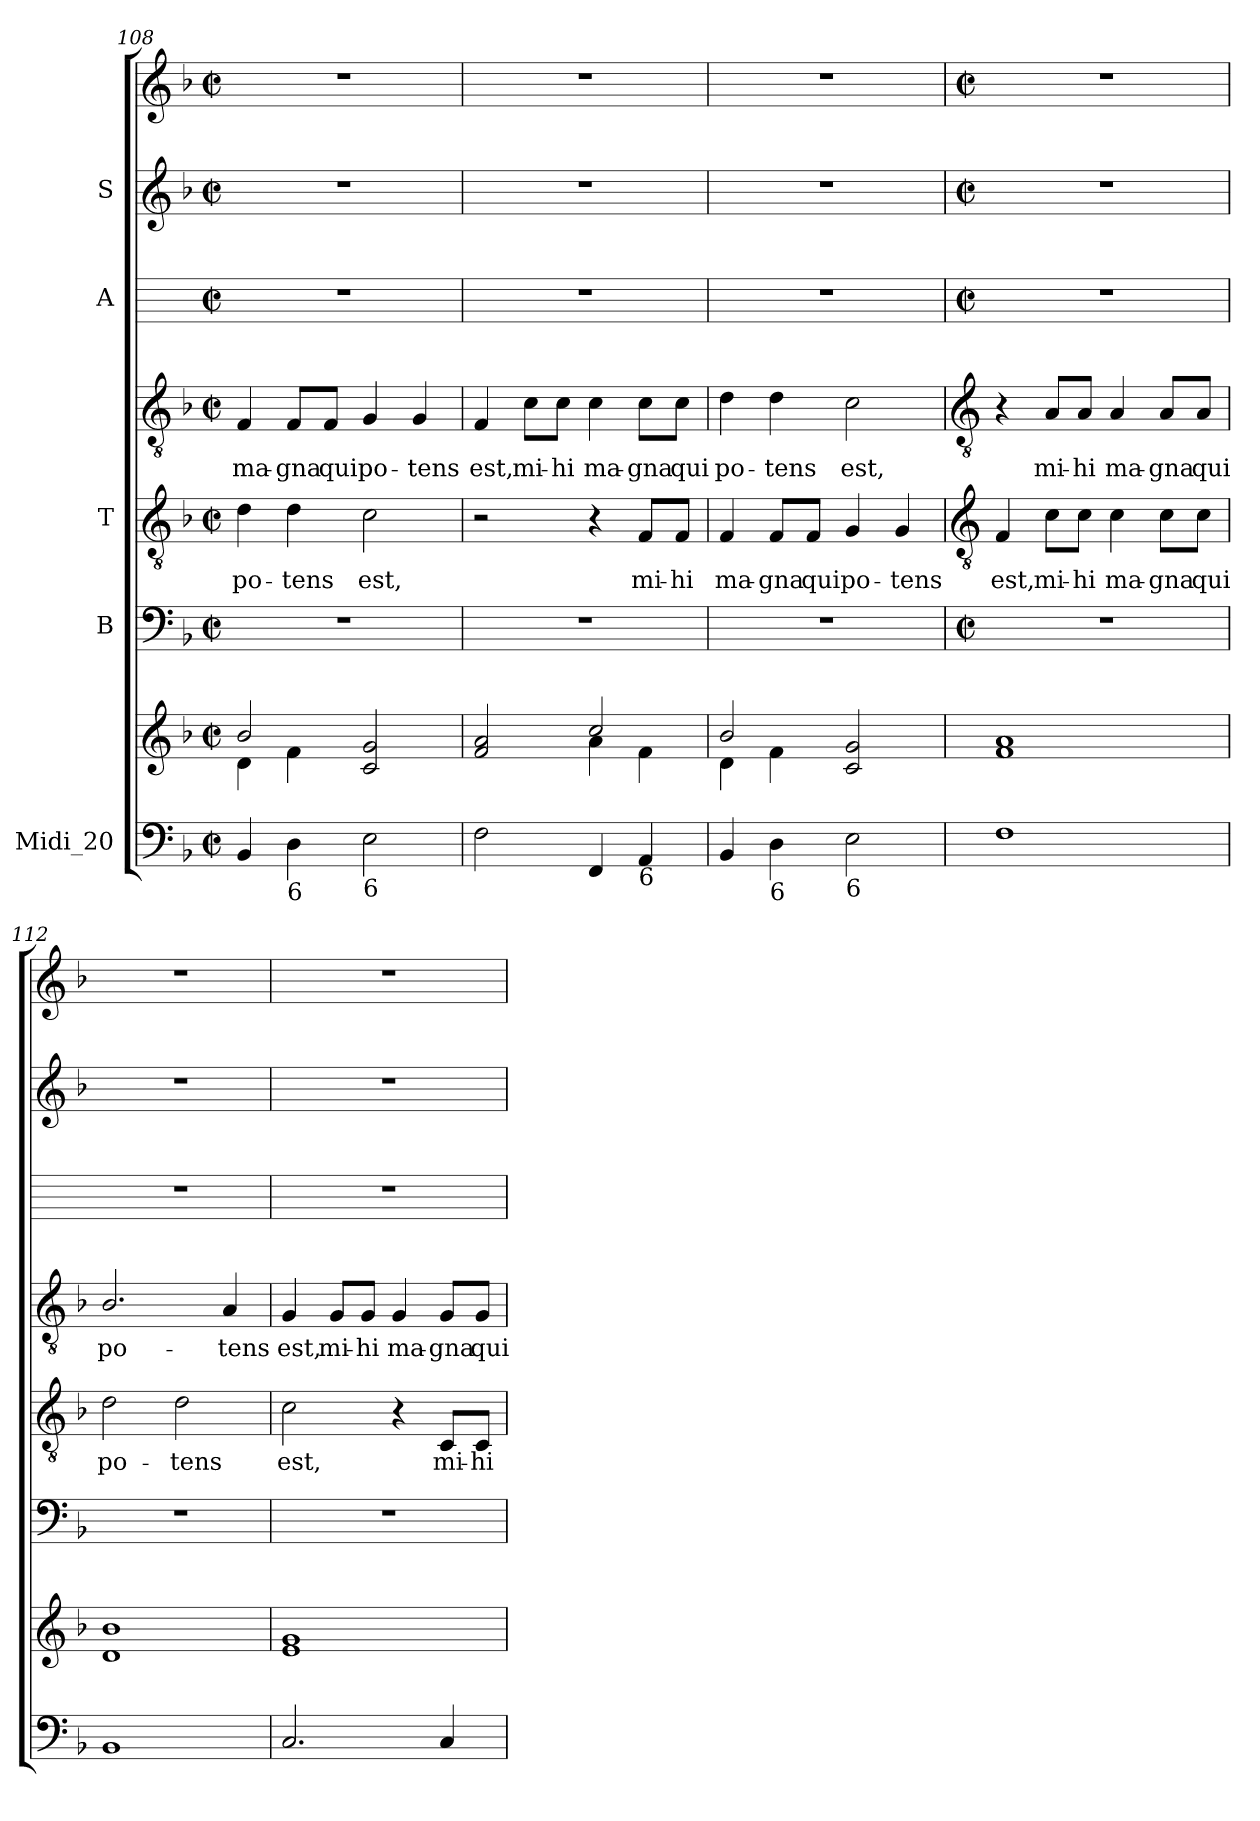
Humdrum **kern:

**kern	**kern	**kern	**kern	**text	**kern	**text	**kern	**kern	**kern
*part5	*part5	*part4	*part3	*part3	*part3	*part3	*part2	*part1	*part1
*staff8	*staff7	*staff6	*staff5	*staff5	*staff4	*staff4	*staff3	*staff2	*staff1
*I"Midi_20	*	*I"B	*I"T	*	*	*	*I"A	*I"S	*
*clefF4	*clefG2	*clefF4	*clefGv2	*	*clefGv2	*	*	*clefG2	*clefG2
*k[b-]	*k[b-]	*k[b-]	*k[b-]	*	*k[b-]	*	*	*k[b-]	*k[b-]
*F:	*F:	*F:	*F:	*	*F:	*	*	*F:	*F:
*M2/2	*M2/2	*M2/2	*M2/2	*	*M2/2	*	*M2/2	*M2/2	*M2/2
*met(c|)	*met(c|)	*met(c|)	*met(c|)	*	*met(c|)	*	*met(c|)	*met(c|)	*met(c|)
=108	=108	=108	=108	=108	=108	=108	=108	=108	=108
*	*^	*	*	*	*	*	*	*	*
!	!	!	!	!	!LO:LY:b	!	!LO:LY:b	!	!	!
4BB-	2b-/	4d\	1r	4d	po-	4F	ma-	1r	1r	1r
!LO:TX:b:t=6	!	!	!	!	!	!	!	!	!	!
!	!	!	!	!	!LO:LY:b	!	!LO:LY:b	!	!	!
4D	.	4f\	.	4d	-tens	8F/L	-gna	.	.	.
!	!	!	!	!	!	!	!LO:LY:b	!	!	!
.	.	.	.	.	.	8F/J	qui	.	.	.
!LO:TX:b:t=6	!	!	!	!	!	!	!	!	!	!
!	!	!	!	!	!LO:LY:b	!	!LO:LY:b	!	!	!
2E	2c/ 2g/	2ryy	.	2c	est,	4G	po-	.	.	.
!	!	!	!	!	!	!	!LO:LY:b	!	!	!
.	.	.	.	.	.	4G	-tens	.	.	.
=109	=109	=109	=109	=109	=109	=109	=109	=109	=109	=109
!	!	!	!	!	!	!	!LO:LY:b	!	!	!
2F	2f/ 2a/	2ryy	1r	2r	.	4F	est,	1r	1r	1r
!	!	!	!	!	!	!	!LO:LY:b	!	!	!
.	.	.	.	.	.	8c\L	mi-	.	.	.
!	!	!	!	!	!	!	!LO:LY:b	!	!	!
.	.	.	.	.	.	8c\J	-hi	.	.	.
!	!	!	!	!	!	!	!LO:LY:b	!	!	!
4FF	2cc/	4a\	.	4r	.	4c	ma-	.	.	.
!LO:TX:b:t=6	!	!	!	!	!	!	!	!	!	!
!	!	!	!	!	!LO:LY:b	!	!LO:LY:b	!	!	!
4AA	.	4f\	.	8F/L	mi-	8c\L	-gna	.	.	.
!	!	!	!	!	!LO:LY:b	!	!LO:LY:b	!	!	!
.	.	.	.	8F/J	-hi	8c\J	qui	.	.	.
=110	=110	=110	=110	=110	=110	=110	=110	=110	=110	=110
!	!	!	!	!	!LO:LY:b	!	!LO:LY:b	!	!	!
4BB-	2b-/	4d\	1r	4F	ma-	4d	po-	1r	1r	1r
!LO:TX:b:t=6	!	!	!	!	!	!	!	!	!	!
!	!	!	!	!	!LO:LY:b	!	!LO:LY:b	!	!	!
4D	.	4f\	.	8F/L	-gna	4d	-tens	.	.	.
!	!	!	!	!	!LO:LY:b	!	!	!	!	!
.	.	.	.	8F/J	qui	.	.	.	.	.
!LO:TX:b:t=6	!	!	!	!	!	!	!	!	!	!
!	!	!	!	!	!LO:LY:b	!	!LO:LY:b	!	!	!
2E	2c/ 2g/	2ryy	.	4G	po-	2c	est,	.	.	.
!	!	!	!	!	!LO:LY:b	!	!	!	!	!
.	.	.	.	4G	-tens	.	.	.	.	.
!!LO:LB:g=z
=111	=111	=111	=111	=111	=111	=111	=111	=111	=111	=111
*	*	*	*	*clefGv2	*	*clefGv2	*	*	*	*
*	*	*	*M2/2	*	*	*	*	*M2/2	*M2/2	*M2/2
*	*	*	*met(c|)	*	*	*	*	*met(c|)	*met(c|)	*met(c|)
!	!	!	!	!	!LO:LY:b	!	!	!	!	!
1F	1a/	1f\	1r	4F	est,	4r	.	1r	1r	1r
!	!	!	!	!	!LO:LY:b	!	!LO:LY:b	!	!	!
.	.	.	.	8c\L	mi-	8A/L	mi-	.	.	.
!	!	!	!	!	!LO:LY:b	!	!LO:LY:b	!	!	!
.	.	.	.	8c\J	-hi	8A/J	-hi	.	.	.
!	!	!	!	!	!LO:LY:b	!	!LO:LY:b	!	!	!
.	.	.	.	4c	ma-	4A	ma-	.	.	.
!	!	!	!	!	!LO:LY:b	!	!LO:LY:b	!	!	!
.	.	.	.	8c\L	-gna	8A/L	-gna	.	.	.
!	!	!	!	!	!LO:LY:b	!	!LO:LY:b	!	!	!
.	.	.	.	8c\J	qui	8A/J	qui	.	.	.
=112	=112	=112	=112	=112	=112	=112	=112	=112	=112	=112
!	!	!	!	!	!LO:LY:b	!	!LO:LY:b	!	!	!
1BB-	1b-/	1d\	1r	2d	po-	2.B-/	po-	1r	1r	1r
!	!	!	!	!	!LO:LY:b	!	!	!	!	!
.	.	.	.	2d	-tens	.	.	.	.	.
!	!	!	!	!	!	!	!LO:LY:b	!	!	!
.	.	.	.	.	.	4A	-tens	.	.	.
=113	=113	=113	=113	=113	=113	=113	=113	=113	=113	=113
!	!	!	!	!	!LO:LY:b	!	!LO:LY:b	!	!	!
2.C	1g/	1e\	1r	2c	est,	4G	est,	1r	1r	1r
!	!	!	!	!	!	!	!LO:LY:b	!	!	!
.	.	.	.	.	.	8G/L	mi-	.	.	.
!	!	!	!	!	!	!	!LO:LY:b	!	!	!
.	.	.	.	.	.	8G/J	-hi	.	.	.
!	!	!	!	!	!	!	!LO:LY:b	!	!	!
.	.	.	.	4r	.	4G	ma-	.	.	.
!	!	!	!	!	!LO:LY:b	!	!LO:LY:b	!	!	!
4C	.	.	.	8C/L	mi-	8G/L	-gna	.	.	.
!	!	!	!	!	!LO:LY:b	!	!LO:LY:b	!	!	!
.	.	.	.	8C/J	-hi	8G/J	qui	.	.	.
*	*v	*v	*	*	*	*	*	*	*	*
=	=	=	=	=	=	=	=	=	=
*-	*-	*-	*-	*-	*-	*-	*-	*-	*-
